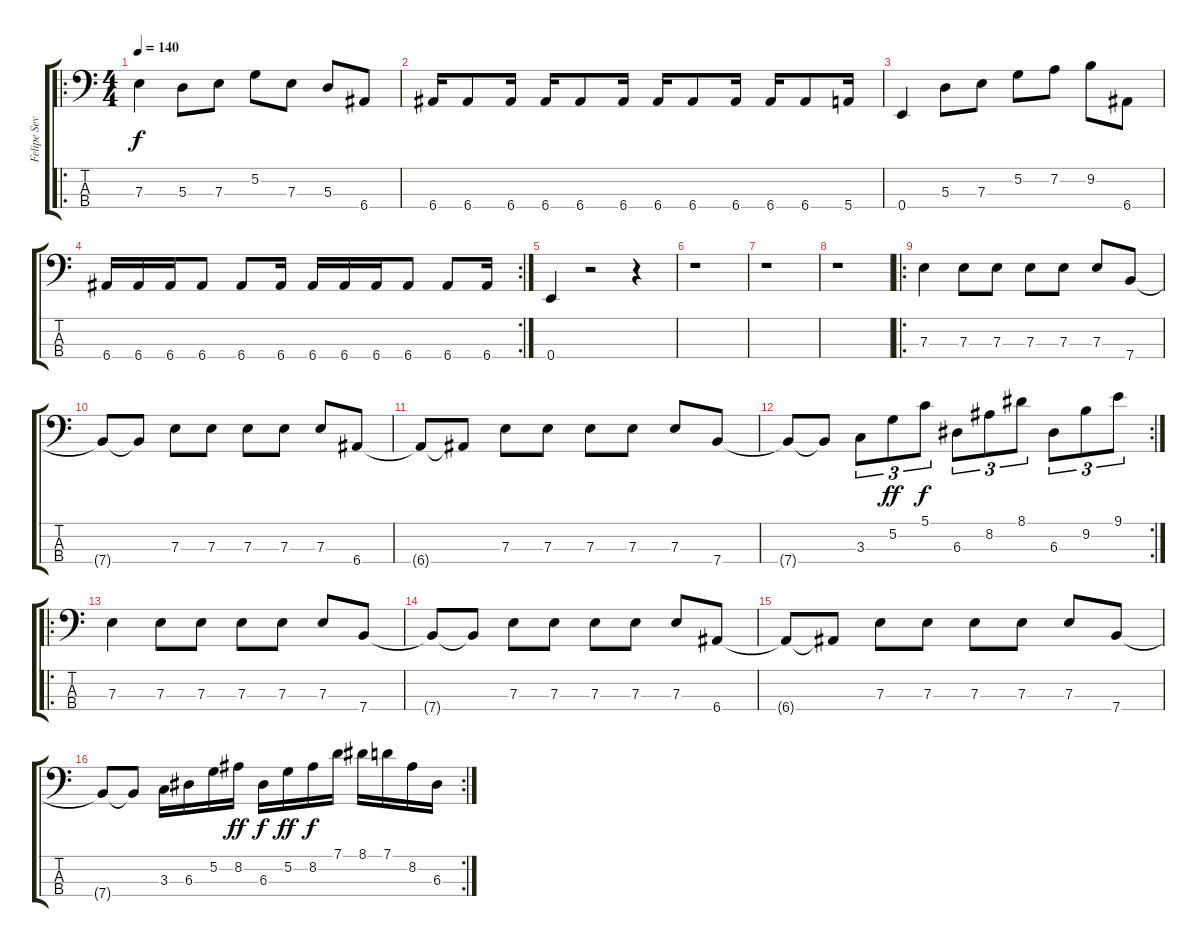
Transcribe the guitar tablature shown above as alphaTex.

\track ("Felipe Severino" "Felipe Sev") {instrument electricbassfinger}
\staff {score tabs}
\tuning (G2 D2 A1 E1) {hide}
\ro
\ts (4 4)
\tempo 140
\clef f4
\ks c
7.3.4{dy f} 5.3.8 7.3.8 5.2.8 7.3.8 5.3.8 6.4.8 |
6.4.16 6.4.8 6.4.16 6.4.16 6.4.8 6.4.16 6.4.16 6.4.8 6.4.16 6.4.16 6.4.8 5.4.16 |
0.4.4 5.3.8 7.3.8 5.2.8 7.2.8 9.2.8 6.4.8 |
\rc 2
6.4.16 6.4.16 6.4.16 6.4.8 6.4.8 6.4.16 6.4.16 6.4.16 6.4.16 6.4.8 6.4.8 6.4.16 |
0.4.4 r.2 r.4 |
r.1 |
r.1 |
r.1 |
\ro
7.3.4 7.3.8 7.3.8 7.3.8 7.3.8 7.3.8 7.4.8 |
7.4{t}.8 7.4{t}.8 7.3.8 7.3.8 7.3.8 7.3.8 7.3.8 6.4.8 |
6.4{t}.8 6.4{t}.8 7.3.8 7.3.8 7.3.8 7.3.8 7.3.8 7.4.8 |
\rc 2
7.4{t}.8 7.4{t}.8 3.3.8{tu (3 2)} 5.2.8{tu (3 2) dy ff} 5.1.8{tu (3 2) dy f} 6.3.8{tu (3 2)} 8.2.8{tu (3 2)} 8.1.8{tu (3 2)} 6.3.8{tu (3 2)} 9.2.8{tu (3 2)} 9.1.8{tu (3 2)} |
\ro
7.3.4 7.3.8 7.3.8 7.3.8 7.3.8 7.3.8 7.4.8 |
7.4{t}.8 7.4{t}.8 7.3.8 7.3.8 7.3.8 7.3.8 7.3.8 6.4.8 |
6.4{t}.8 6.4{t}.8 7.3.8 7.3.8 7.3.8 7.3.8 7.3.8 7.4.8 |
\rc 2
7.4{t}.8 7.4{t}.8 3.3.16 6.3.16 5.2.16 8.2.16{dy ff} 6.3.16{dy f} 5.2.16{dy ff} 8.2.16{dy f} 7.1.16 8.1.16 7.1.16 8.2.16 6.3.16
